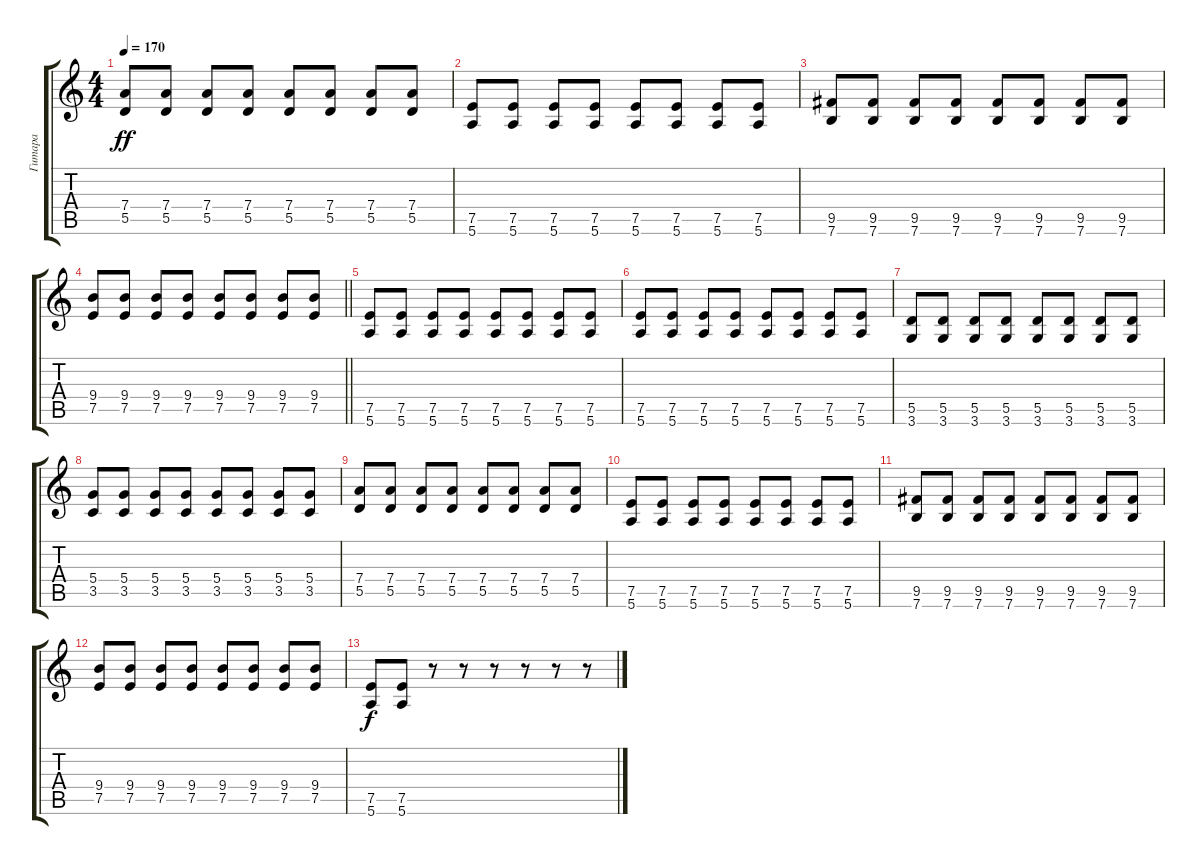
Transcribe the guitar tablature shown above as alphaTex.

\track ("Гитара" "Гитара") {instrument distortionguitar}
\staff {score tabs}
\tuning (E4 B3 G3 D3 A2 E2) {hide}
\ts (4 4)
\tempo 170
\clef g2
\ks c
(7.4 5.5).8{dy ff} (7.4 5.5).8 (7.4 5.5).8 (7.4 5.5).8 (7.4 5.5).8 (7.4 5.5).8 (7.4 5.5).8 (7.4 5.5).8 |
(7.5 5.6).8 (7.5 5.6).8 (7.5 5.6).8 (7.5 5.6).8 (7.5 5.6).8 (7.5 5.6).8 (7.5 5.6).8 (7.5 5.6).8 |
(9.5 7.6).8 (9.5 7.6).8 (9.5 7.6).8 (9.5 7.6).8 (9.5 7.6).8 (9.5 7.6).8 (9.5 7.6).8 (9.5 7.6).8 |
\barLineRight lightlight
(9.4 7.5).8 (9.4 7.5).8 (9.4 7.5).8 (9.4 7.5).8 (9.4 7.5).8 (9.4 7.5).8 (9.4 7.5).8 (9.4 7.5).8 |
\section ("" "")
(7.5 5.6).8 (7.5 5.6).8 (7.5 5.6).8 (7.5 5.6).8 (7.5 5.6).8 (7.5 5.6).8 (7.5 5.6).8 (7.5 5.6).8 |
(7.5 5.6).8 (7.5 5.6).8 (7.5 5.6).8 (7.5 5.6).8 (7.5 5.6).8 (7.5 5.6).8 (7.5 5.6).8 (7.5 5.6).8 |
(5.5 3.6).8 (5.5 3.6).8 (5.5 3.6).8 (5.5 3.6).8 (5.5 3.6).8 (5.5 3.6).8 (5.5 3.6).8 (5.5 3.6).8 |
(5.4 3.5).8 (5.4 3.5).8 (5.4 3.5).8 (5.4 3.5).8 (5.4 3.5).8 (5.4 3.5).8 (5.4 3.5).8 (5.4 3.5).8 |
(7.4 5.5).8 (7.4 5.5).8 (7.4 5.5).8 (7.4 5.5).8 (7.4 5.5).8 (7.4 5.5).8 (7.4 5.5).8 (7.4 5.5).8 |
(7.5 5.6).8 (7.5 5.6).8 (7.5 5.6).8 (7.5 5.6).8 (7.5 5.6).8 (7.5 5.6).8 (7.5 5.6).8 (7.5 5.6).8 |
(9.5 7.6).8 (9.5 7.6).8 (9.5 7.6).8 (9.5 7.6).8 (9.5 7.6).8 (9.5 7.6).8 (9.5 7.6).8 (9.5 7.6).8 |
(9.4 7.5).8 (9.4 7.5).8 (9.4 7.5).8 (9.4 7.5).8 (9.4 7.5).8 (9.4 7.5).8 (9.4 7.5).8 (9.4 7.5).8 |
(7.5 5.6).8{dy f} (7.5 5.6).8 r.8 r.8 r.8 r.8 r.8 r.8
